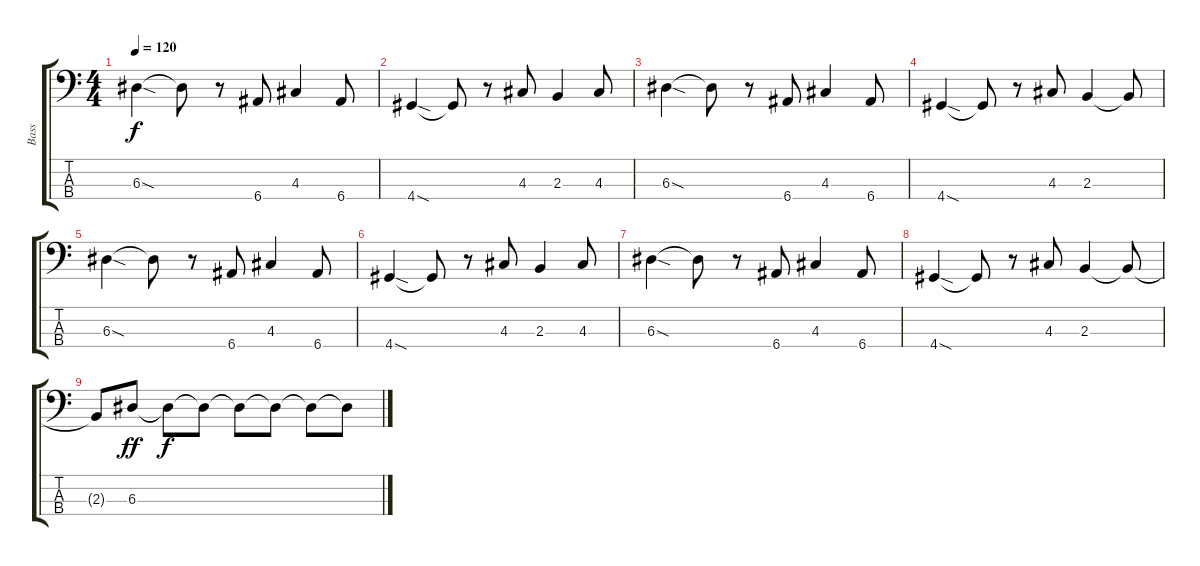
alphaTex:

\track ("Bass" "Bass") {instrument acousticbass}
\staff {score tabs}
\tuning (G2 D2 A1 E1) {hide}
\ts (4 4)
\tempo 120
\clef f4
\ks c
6.3{sod}.4{dy f} 6.3{t}.8 r.8 6.4.8 4.3.4 6.4.8 |
4.4{sod}.4 4.4{t}.8 r.8 4.3.8 2.3.4 4.3.8 |
6.3{sod}.4 6.3{t}.8 r.8 6.4.8 4.3.4 6.4.8 |
4.4{sod}.4 4.4{t}.8 r.8 4.3.8 2.3.4 2.3{t}.8 |
6.3{sod}.4 6.3{t}.8 r.8 6.4.8 4.3.4 6.4.8 |
4.4{sod}.4 4.4{t}.8 r.8 4.3.8 2.3.4 4.3.8 |
6.3{sod}.4 6.3{t}.8 r.8 6.4.8 4.3.4 6.4.8 |
4.4{sod}.4 4.4{t}.8 r.8 4.3.8 2.3.4 2.3{t}.8 |
2.3{t}.8 6.3.8{dy ff} 6.3{t}.8{dy f volume 11} 6.3{t}.8{volume 10} 6.3{t}.8{volume 9} 6.3{t}.8{volume 8} 6.3{t}.8{volume 7} 6.3{t}.8{volume 6}
